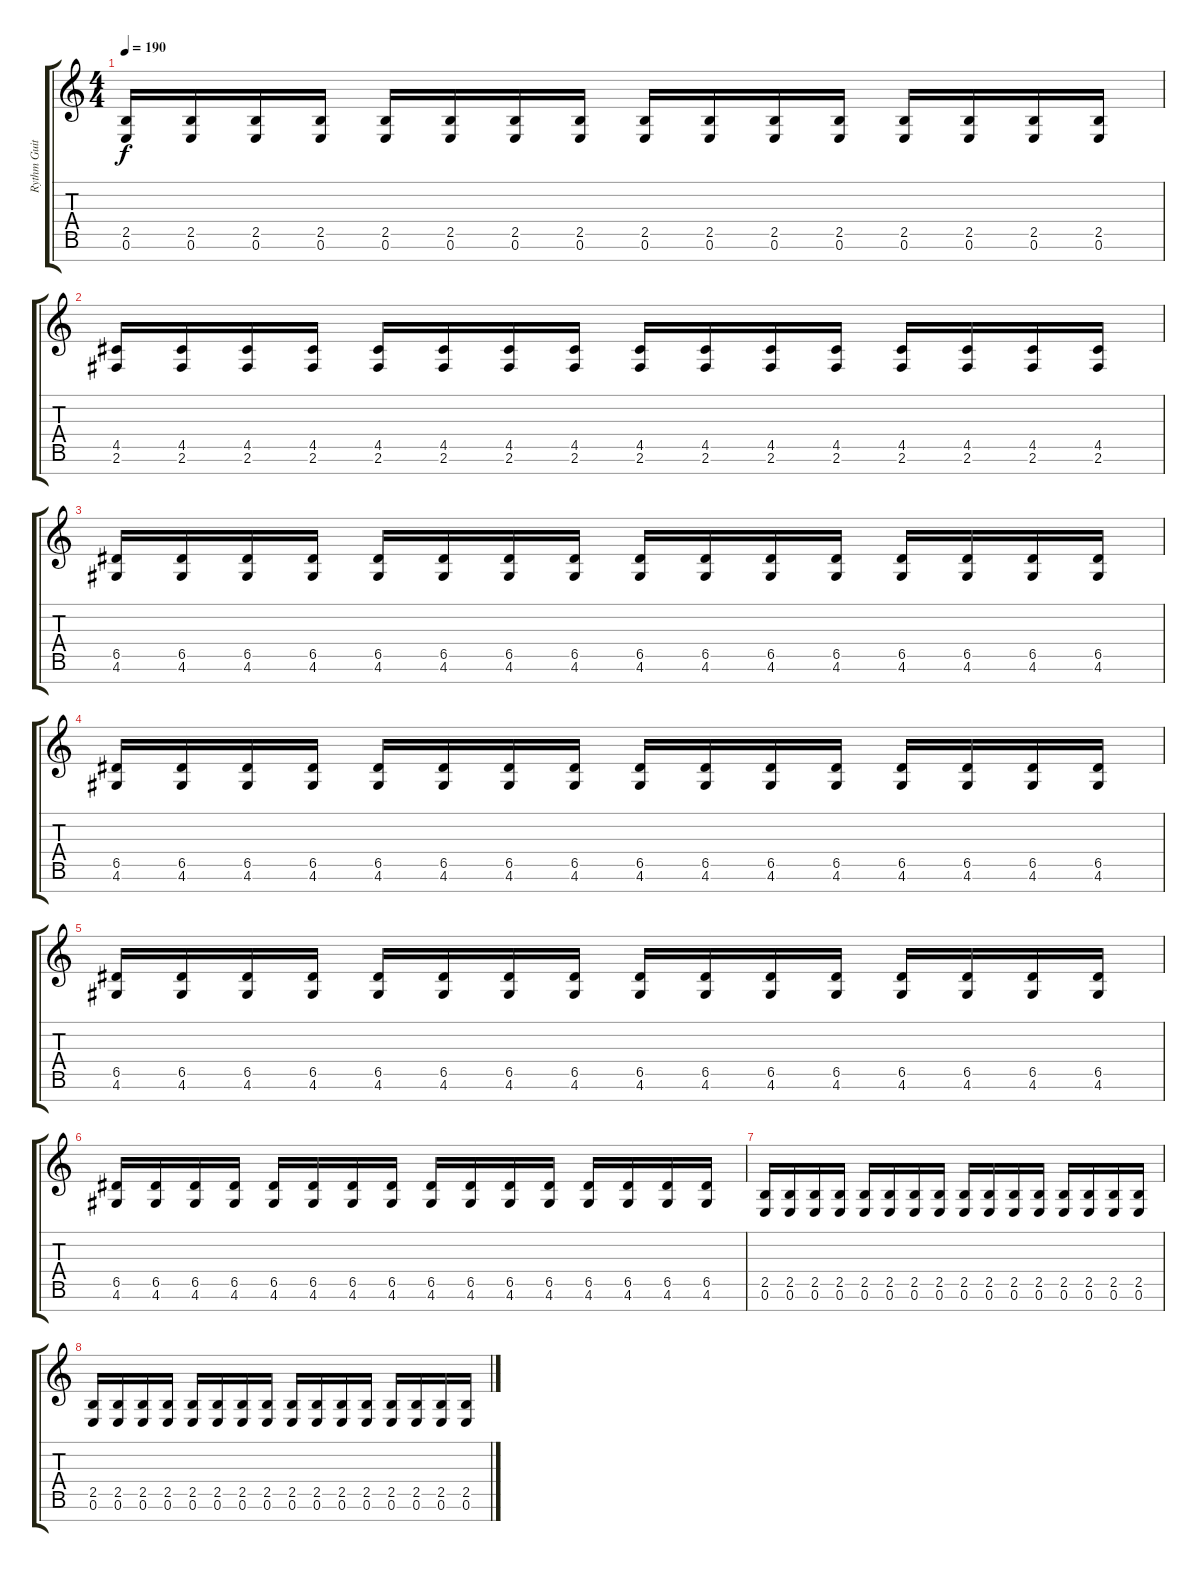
\track ("Rythm Guitar" "Rythm Guit") {instrument distortionguitar}
\staff {score tabs}
\tuning (E4 B3 G3 D3 A2 E2 B1) {hide}
\ts (4 4)
\tempo 190
\clef g2
\ks c
(2.5 0.6).16{dy f} (2.5 0.6).16 (2.5 0.6).16 (2.5 0.6).16 (2.5 0.6).16 (2.5 0.6).16 (2.5 0.6).16 (2.5 0.6).16 (2.5 0.6).16 (2.5 0.6).16 (2.5 0.6).16 (2.5 0.6).16 (2.5 0.6).16 (2.5 0.6).16 (2.5 0.6).16 (2.5 0.6).16 |
(4.5 2.6).16 (4.5 2.6).16 (4.5 2.6).16 (4.5 2.6).16 (4.5 2.6).16 (4.5 2.6).16 (4.5 2.6).16 (4.5 2.6).16 (4.5 2.6).16 (4.5 2.6).16 (4.5 2.6).16 (4.5 2.6).16 (4.5 2.6).16 (4.5 2.6).16 (4.5 2.6).16 (4.5 2.6).16 |
(6.5 4.6).16 (6.5 4.6).16 (6.5 4.6).16 (6.5 4.6).16 (6.5 4.6).16 (6.5 4.6).16 (6.5 4.6).16 (6.5 4.6).16 (6.5 4.6).16 (6.5 4.6).16 (6.5 4.6).16 (6.5 4.6).16 (6.5 4.6).16 (6.5 4.6).16 (6.5 4.6).16 (6.5 4.6).16 |
(6.5 4.6).16 (6.5 4.6).16 (6.5 4.6).16 (6.5 4.6).16 (6.5 4.6).16 (6.5 4.6).16 (6.5 4.6).16 (6.5 4.6).16 (6.5 4.6).16 (6.5 4.6).16 (6.5 4.6).16 (6.5 4.6).16 (6.5 4.6).16 (6.5 4.6).16 (6.5 4.6).16 (6.5 4.6).16 |
(6.5 4.6).16 (6.5 4.6).16 (6.5 4.6).16 (6.5 4.6).16 (6.5 4.6).16 (6.5 4.6).16 (6.5 4.6).16 (6.5 4.6).16 (6.5 4.6).16 (6.5 4.6).16 (6.5 4.6).16 (6.5 4.6).16 (6.5 4.6).16 (6.5 4.6).16 (6.5 4.6).16 (6.5 4.6).16 |
(6.5 4.6).16 (6.5 4.6).16 (6.5 4.6).16 (6.5 4.6).16 (6.5 4.6).16 (6.5 4.6).16 (6.5 4.6).16 (6.5 4.6).16 (6.5 4.6).16 (6.5 4.6).16 (6.5 4.6).16 (6.5 4.6).16 (6.5 4.6).16 (6.5 4.6).16 (6.5 4.6).16 (6.5 4.6).16 |
(2.5 0.6).16 (2.5 0.6).16 (2.5 0.6).16 (2.5 0.6).16 (2.5 0.6).16 (2.5 0.6).16 (2.5 0.6).16 (2.5 0.6).16 (2.5 0.6).16 (2.5 0.6).16 (2.5 0.6).16 (2.5 0.6).16 (2.5 0.6).16 (2.5 0.6).16 (2.5 0.6).16 (2.5 0.6).16 |
(2.5 0.6).16 (2.5 0.6).16 (2.5 0.6).16 (2.5 0.6).16 (2.5 0.6).16 (2.5 0.6).16 (2.5 0.6).16 (2.5 0.6).16 (2.5 0.6).16 (2.5 0.6).16 (2.5 0.6).16 (2.5 0.6).16 (2.5 0.6).16 (2.5 0.6).16 (2.5 0.6).16 (2.5 0.6).16
